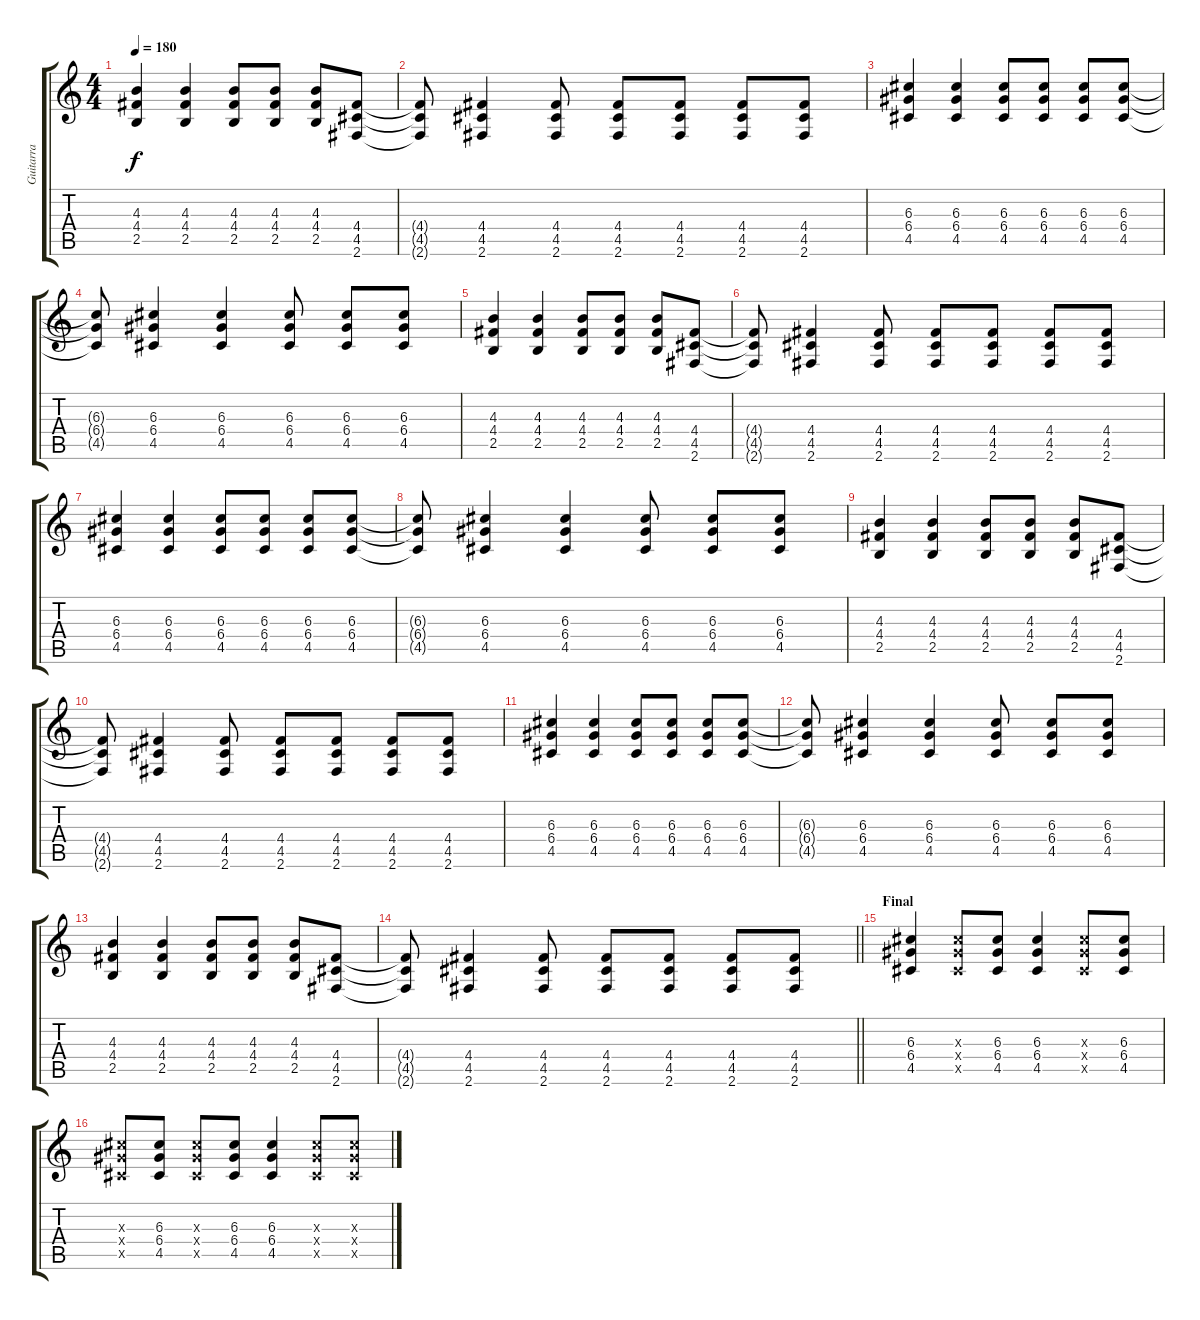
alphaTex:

\track ("Guitarra" "Guitarra") {instrument overdrivenguitar}
\staff {score tabs}
\tuning (E4 B3 G3 D3 A2 E2) {hide}
\ts (4 4)
\tempo 180
\clef g2
\ks c
(4.3 4.4 2.5).4{dy f} (4.3 4.4 2.5).4 (4.3 4.4 2.5).8 (4.3 4.4 2.5).8 (4.3 4.4 2.5).8 (4.4 4.5 2.6).8 |
(4.4{t} 4.5{t} 2.6{t}).8 (4.4 4.5 2.6).4 (4.4 4.5 2.6).8 (4.4 4.5 2.6).8 (4.4 4.5 2.6).8 (4.4 4.5 2.6).8 (4.4 4.5 2.6).8 |
(6.3 6.4 4.5).4 (6.3 6.4 4.5).4 (6.3 6.4 4.5).8 (6.3 6.4 4.5).8 (6.3 6.4 4.5).8 (6.3 6.4 4.5).8 |
(6.3{t} 6.4{t} 4.5{t}).8 (6.3 6.4 4.5).4 (6.3 6.4 4.5).4 (6.3 6.4 4.5).8 (6.3 6.4 4.5).8 (6.3 6.4 4.5).8 |
(4.3 4.4 2.5).4 (4.3 4.4 2.5).4 (4.3 4.4 2.5).8 (4.3 4.4 2.5).8 (4.3 4.4 2.5).8 (4.4 4.5 2.6).8 |
(4.4{t} 4.5{t} 2.6{t}).8 (4.4 4.5 2.6).4 (4.4 4.5 2.6).8 (4.4 4.5 2.6).8 (4.4 4.5 2.6).8 (4.4 4.5 2.6).8 (4.4 4.5 2.6).8 |
(6.3 6.4 4.5).4 (6.3 6.4 4.5).4 (6.3 6.4 4.5).8 (6.3 6.4 4.5).8 (6.3 6.4 4.5).8 (6.3 6.4 4.5).8 |
(6.3{t} 6.4{t} 4.5{t}).8 (6.3 6.4 4.5).4 (6.3 6.4 4.5).4 (6.3 6.4 4.5).8 (6.3 6.4 4.5).8 (6.3 6.4 4.5).8 |
(4.3 4.4 2.5).4 (4.3 4.4 2.5).4 (4.3 4.4 2.5).8 (4.3 4.4 2.5).8 (4.3 4.4 2.5).8 (4.4 4.5 2.6).8 |
(4.4{t} 4.5{t} 2.6{t}).8 (4.4 4.5 2.6).4 (4.4 4.5 2.6).8 (4.4 4.5 2.6).8 (4.4 4.5 2.6).8 (4.4 4.5 2.6).8 (4.4 4.5 2.6).8 |
(6.3 6.4 4.5).4 (6.3 6.4 4.5).4 (6.3 6.4 4.5).8 (6.3 6.4 4.5).8 (6.3 6.4 4.5).8 (6.3 6.4 4.5).8 |
(6.3{t} 6.4{t} 4.5{t}).8 (6.3 6.4 4.5).4 (6.3 6.4 4.5).4 (6.3 6.4 4.5).8 (6.3 6.4 4.5).8 (6.3 6.4 4.5).8 |
(4.3 4.4 2.5).4 (4.3 4.4 2.5).4 (4.3 4.4 2.5).8 (4.3 4.4 2.5).8 (4.3 4.4 2.5).8 (4.4 4.5 2.6).8 |
\barLineRight lightlight
(4.4{t} 4.5{t} 2.6{t}).8 (4.4 4.5 2.6).4 (4.4 4.5 2.6).8 (4.4 4.5 2.6).8 (4.4 4.5 2.6).8 (4.4 4.5 2.6).8 (4.4 4.5 2.6).8 |
\section ("" "Final")
(6.3 6.4 4.5).4 (6.3{x} 6.4{x} 4.5{x}).8 (6.3 6.4 4.5).8 (6.3 6.4 4.5).4 (6.3{x} 6.4{x} 4.5{x}).8 (6.3 6.4 4.5).8 |
(6.3{x} 6.4{x} 4.5{x}).8 (6.3 6.4 4.5).8 (6.3{x} 6.4{x} 4.5{x}).8 (6.3 6.4 4.5).8 (6.3 6.4 4.5).4 (6.3{x} 6.4{x} 4.5{x}).8 (6.3{x} 6.4{x} 4.5{x}).8
